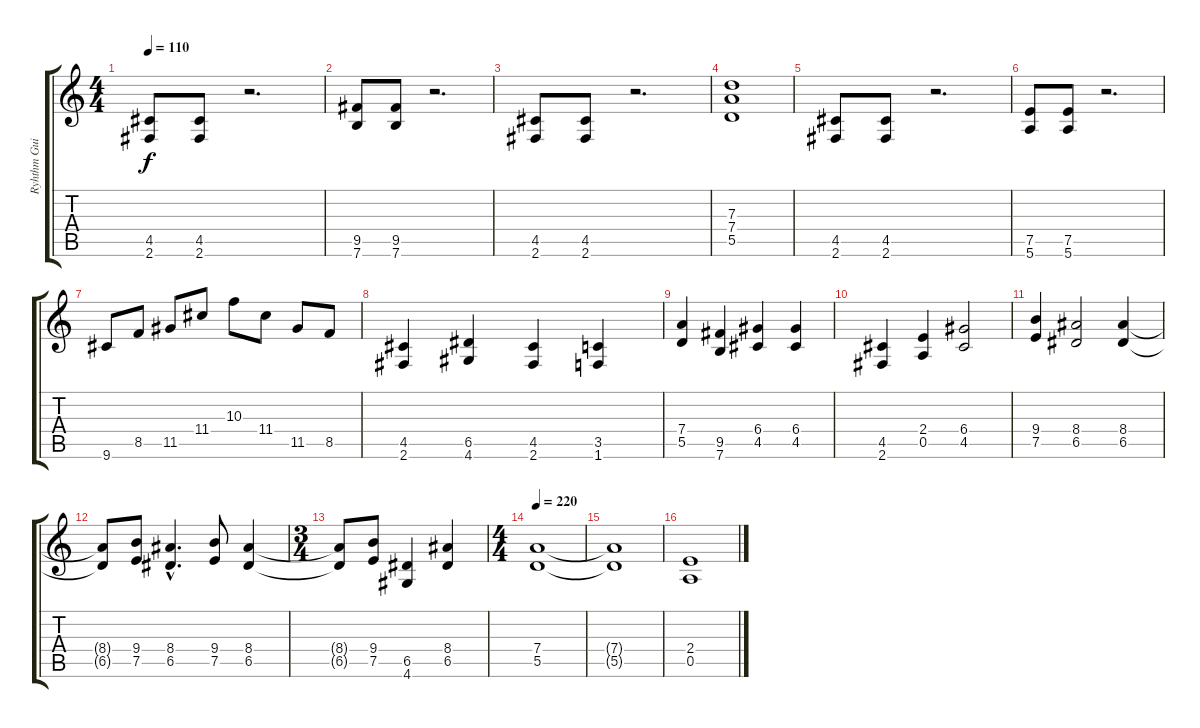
\track ("Ryhthm Guitar" "Ryhthm Gui") {instrument distortionguitar}
\staff {score tabs}
\tuning (E4 B3 G3 D3 A2 E2) {hide}
\ts (4 4)
\tempo 110
\clef g2
\ks c
(4.5 2.6).8{dy f} (4.5 2.6).8 r.2{d} |
(9.5 7.6).8 (9.5 7.6).8 r.2{d} |
(4.5 2.6).8 (4.5 2.6).8 r.2{d} |
(7.3 7.4 5.5).1 |
(4.5 2.6).8 (4.5 2.6).8 r.2{d} |
(7.5 5.6).8 (7.5 5.6).8 r.2{d} |
9.6.8 8.5.8 11.5.8 11.4.8 10.3.8 11.4.8 11.5.8 8.5.8 |
(4.5 2.6).4 (6.5 4.6).4 (4.5 2.6).4 (3.5 1.6).4 |
(7.4 5.5).4 (9.5 7.6).4 (6.4 4.5).4 (6.4 4.5).4 |
(4.5 2.6).4 (2.4 0.5).4 (6.4 4.5).2 |
(9.4 7.5).4 (8.4 6.5).2 (8.4 6.5).4 |
(8.4{t} 6.5{t}).8 (9.4 7.5).8 (8.4{hac} 6.5{hac}).4{d} (9.4 7.5).8 (8.4 6.5).4 |
\ts (3 4)
(8.4{t} 6.5{t}).8 (9.4 7.5).8 (6.5 4.6).4 (8.4 6.5).4 |
\ts (4 4)
\tempo 220
(7.4 5.5).1 |
(7.4{t} 5.5{t}).1 |
(2.4 0.5).1
